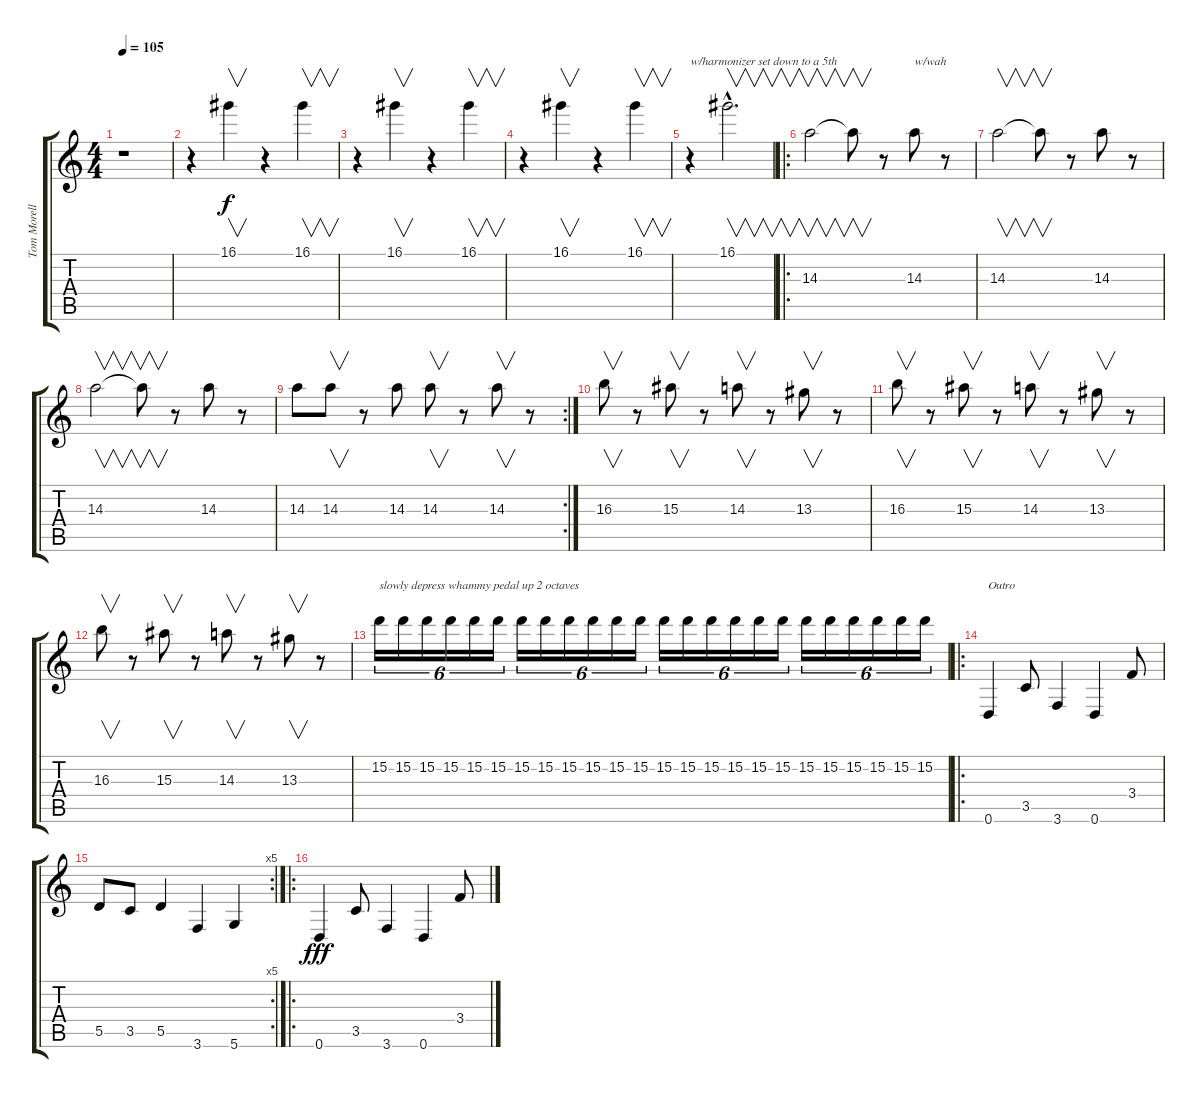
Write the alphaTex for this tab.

\track ("Tom Morello" "Tom Morell") {instrument overdrivenguitar}
\staff {score tabs}
\tuning (E4 B3 G3 D3 A2 D2) {hide}
\ts (4 4)
\tempo 105
\clef g2
\ks c
r.1{dy f} |
r.4 16.1.4{v} r.4 16.1.4{v} |
r.4 16.1.4{v} r.4 16.1.4{v} |
r.4 16.1.4{v} r.4 16.1.4{v} |
r.4{txt "w/harmonizer set down to a 5th"} 16.1{hac}.2{v d} |
\ro
14.3.2{v} 14.3{t}.8{v} r.8 14.3.8{txt "w/wah"} r.8 |
14.3.2{v} 14.3{t}.8{v} r.8 14.3.8 r.8 |
14.3.2{v} 14.3{t}.8{v} r.8 14.3.8 r.8 |
\rc 2
14.3.8 14.3.8{v} r.8 14.3.8 14.3.8{v} r.8 14.3.8{v} r.8 |
16.3.8{v} r.8 15.3.8{v} r.8 14.3.8{v} r.8 13.3.8{v} r.8 |
16.3.8{v} r.8 15.3.8{v} r.8 14.3.8{v} r.8 13.3.8{v} r.8 |
16.3.8{v} r.8 15.3.8{v} r.8 14.3.8{v} r.8 13.3.8{v} r.8 |
15.2.16{tu (6 4) txt "slowly depress whammy pedal up 2 octaves"} 15.2.16{tu (6 4)} 15.2.16{tu (6 4)} 15.2.16{tu (6 4)} 15.2.16{tu (6 4)} 15.2.16{tu (6 4)} 15.2.16{tu (6 4)} 15.2.16{tu (6 4)} 15.2.16{tu (6 4)} 15.2.16{tu (6 4)} 15.2.16{tu (6 4)} 15.2.16{tu (6 4)} 15.2.16{tu (6 4)} 15.2.16{tu (6 4)} 15.2.16{tu (6 4)} 15.2.16{tu (6 4)} 15.2.16{tu (6 4)} 15.2.16{tu (6 4)} 15.2.16{tu (6 4)} 15.2.16{tu (6 4)} 15.2.16{tu (6 4)} 15.2.16{tu (6 4)} 15.2.16{tu (6 4)} 15.2.16{tu (6 4)} |
\ro
0.6.4{txt "Outro"} 3.5.8 3.6.4 0.6.4 3.4.8 |
\rc 5
5.5.8 3.5.8 5.5.4 3.6.4 5.6.4 |
\ro
0.6.4{dy fff} 3.5.8 3.6.4 0.6.4 3.4.8
